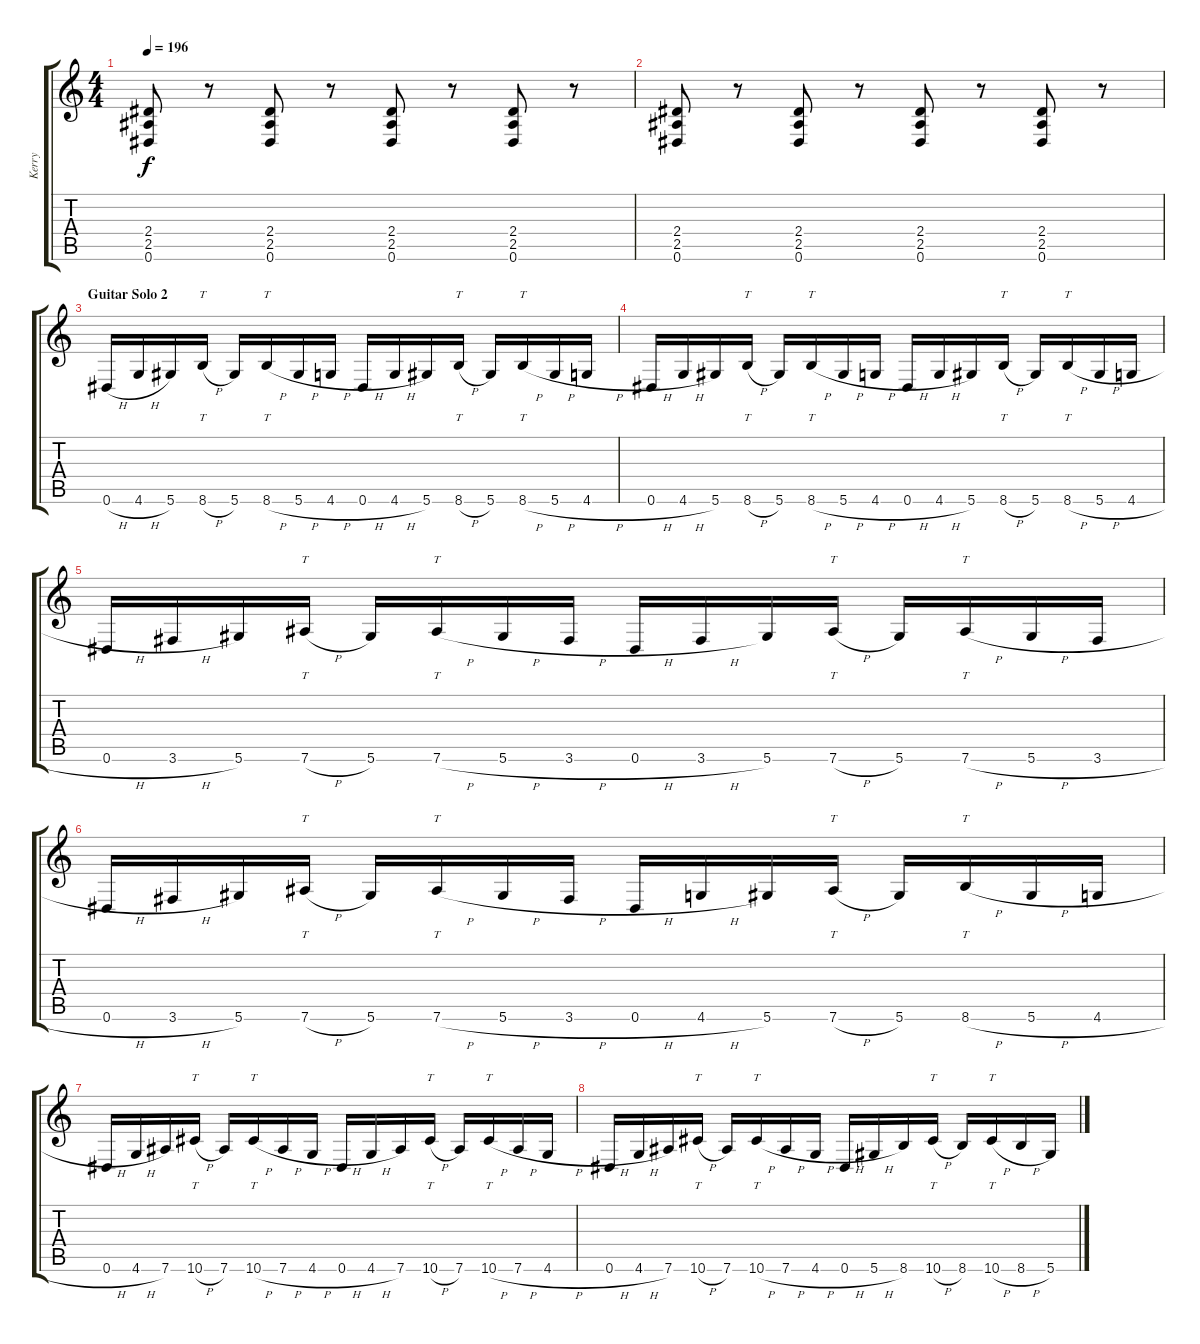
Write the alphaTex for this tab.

\track ("Kerry" "Kerry") {instrument distortionguitar}
\staff {score tabs}
\tuning (Eb4 Bb3 Gb3 Db3 Ab2 Eb2) {hide}
\ts (4 4)
\tempo 196
\clef g2
\ks c
(2.4 2.5 0.6).8{dy f} r.8 (2.4 2.5 0.6).8 r.8 (2.4 2.5 0.6).8 r.8 (2.4 2.5 0.6).8 r.8 |
(2.4 2.5 0.6).8 r.8 (2.4 2.5 0.6).8 r.8 (2.4 2.5 0.6).8 r.8 (2.4 2.5 0.6).8 r.8 |
\section ("" "Guitar Solo 2")
0.6{h}.16 4.6{h}.16 5.6.16 8.6{h}.16{tt} 5.6.16 8.6{h}.16{tt} 5.6{h}.16 4.6{h}.16 0.6{h}.16 4.6{h}.16 5.6.16 8.6{h}.16{tt} 5.6.16 8.6{h}.16{tt} 5.6{h}.16 4.6{h}.16 |
0.6{h}.16 4.6{h}.16 5.6.16 8.6{h}.16{tt} 5.6.16 8.6{h}.16{tt} 5.6{h}.16 4.6{h}.16 0.6{h}.16 4.6{h}.16 5.6.16 8.6{h}.16{tt} 5.6.16 8.6{h}.16{tt} 5.6{h}.16 4.6{h}.16 |
0.6{h}.16 3.6{h}.16 5.6.16 7.6{h}.16{tt} 5.6.16 7.6{h}.16{tt} 5.6{h}.16 3.6{h}.16 0.6{h}.16 3.6{h}.16 5.6.16 7.6{h}.16{tt} 5.6.16 7.6{h}.16{tt} 5.6{h}.16 3.6{h}.16 |
0.6{h}.16 3.6{h}.16 5.6.16 7.6{h}.16{tt} 5.6.16 7.6{h}.16{tt} 5.6{h}.16 3.6{h}.16 0.6{h}.16 4.6{h}.16 5.6.16 7.6{h}.16{tt} 5.6.16 8.6{h}.16{tt} 5.6{h}.16 4.6{h}.16 |
0.6{h}.16 4.6{h}.16 7.6.16 10.6{h}.16{tt} 7.6.16 10.6{h}.16{tt} 7.6{h}.16 4.6{h}.16 0.6{h}.16 4.6{h}.16 7.6.16 10.6{h}.16{tt} 7.6.16 10.6{h}.16{tt} 7.6{h}.16 4.6{h}.16 |
0.6{h}.16 4.6{h}.16 7.6.16 10.6{h}.16{tt} 7.6.16 10.6{h}.16{tt} 7.6{h}.16 4.6{h}.16 0.6{h}.16 5.6{h}.16 8.6.16 10.6{h}.16{tt} 8.6.16 10.6{h}.16{tt} 8.6{h}.16 5.6{h}.16
